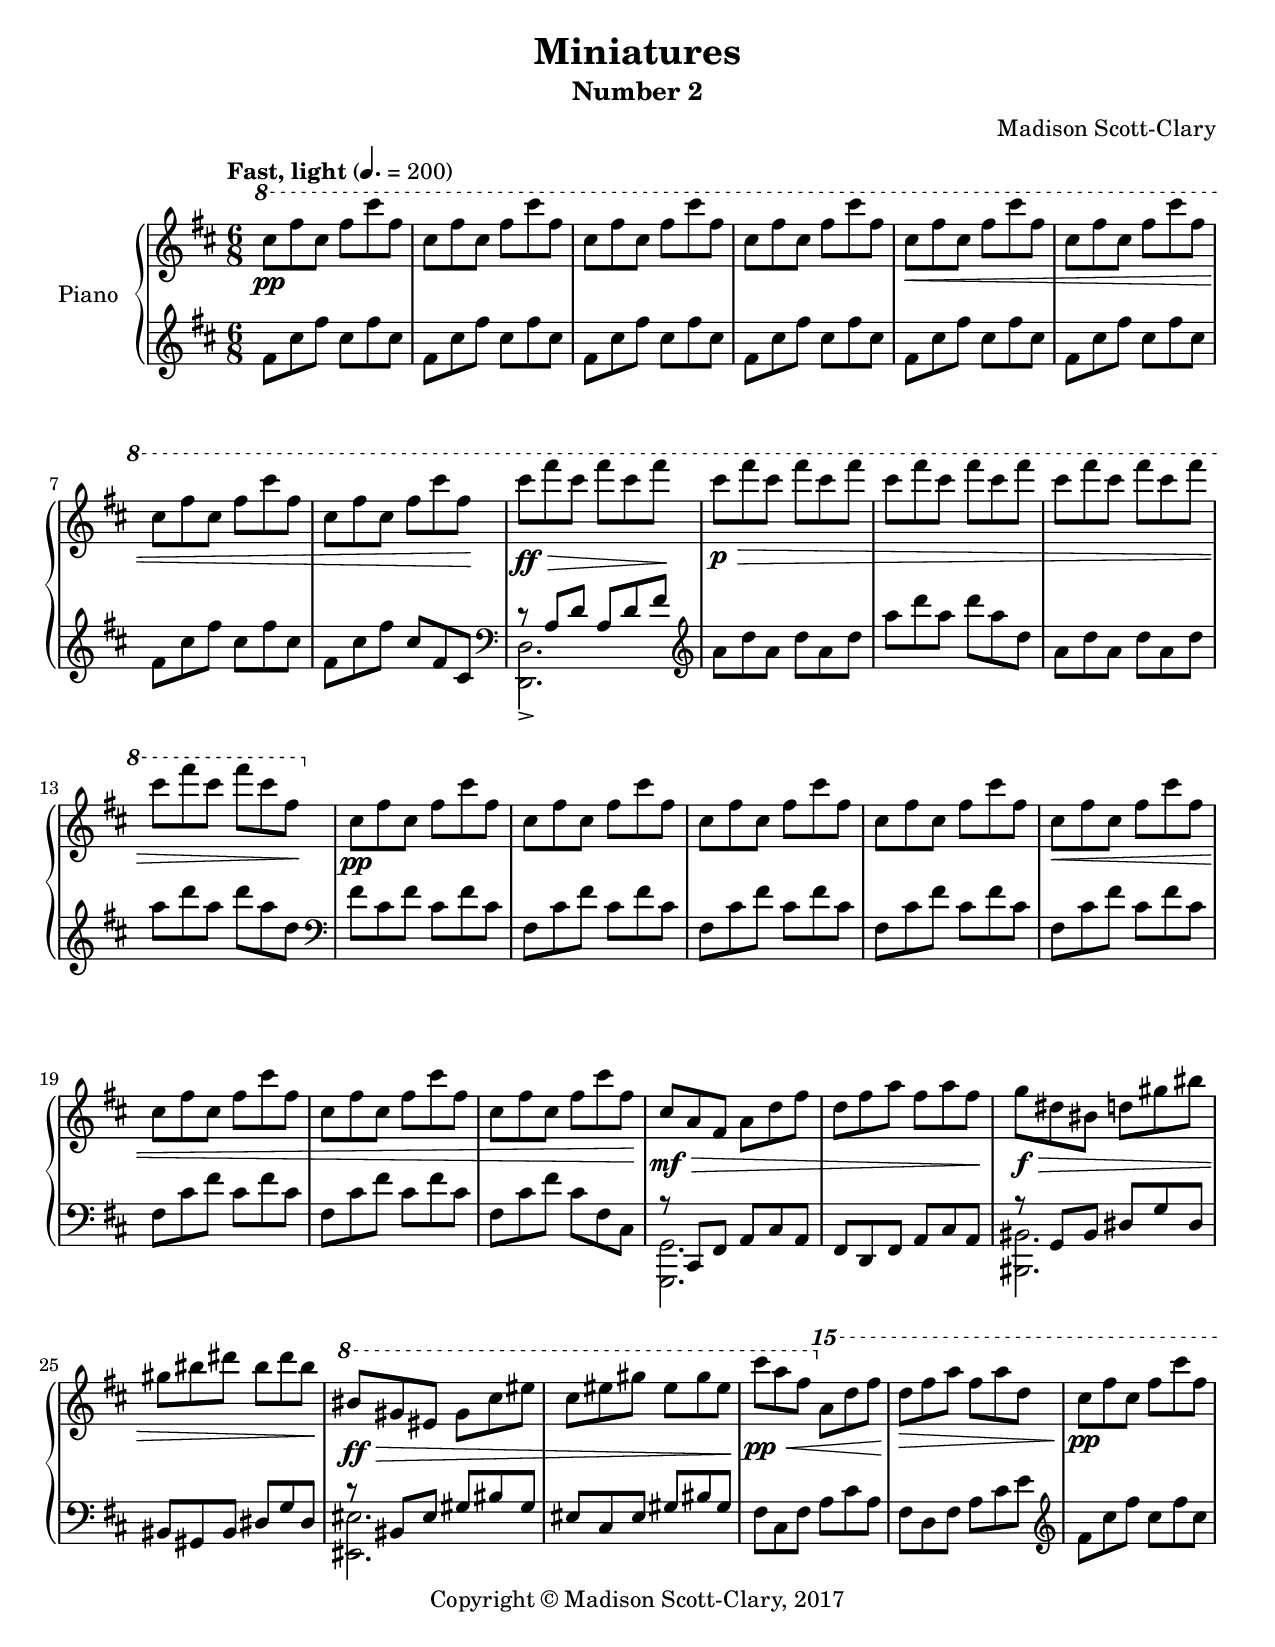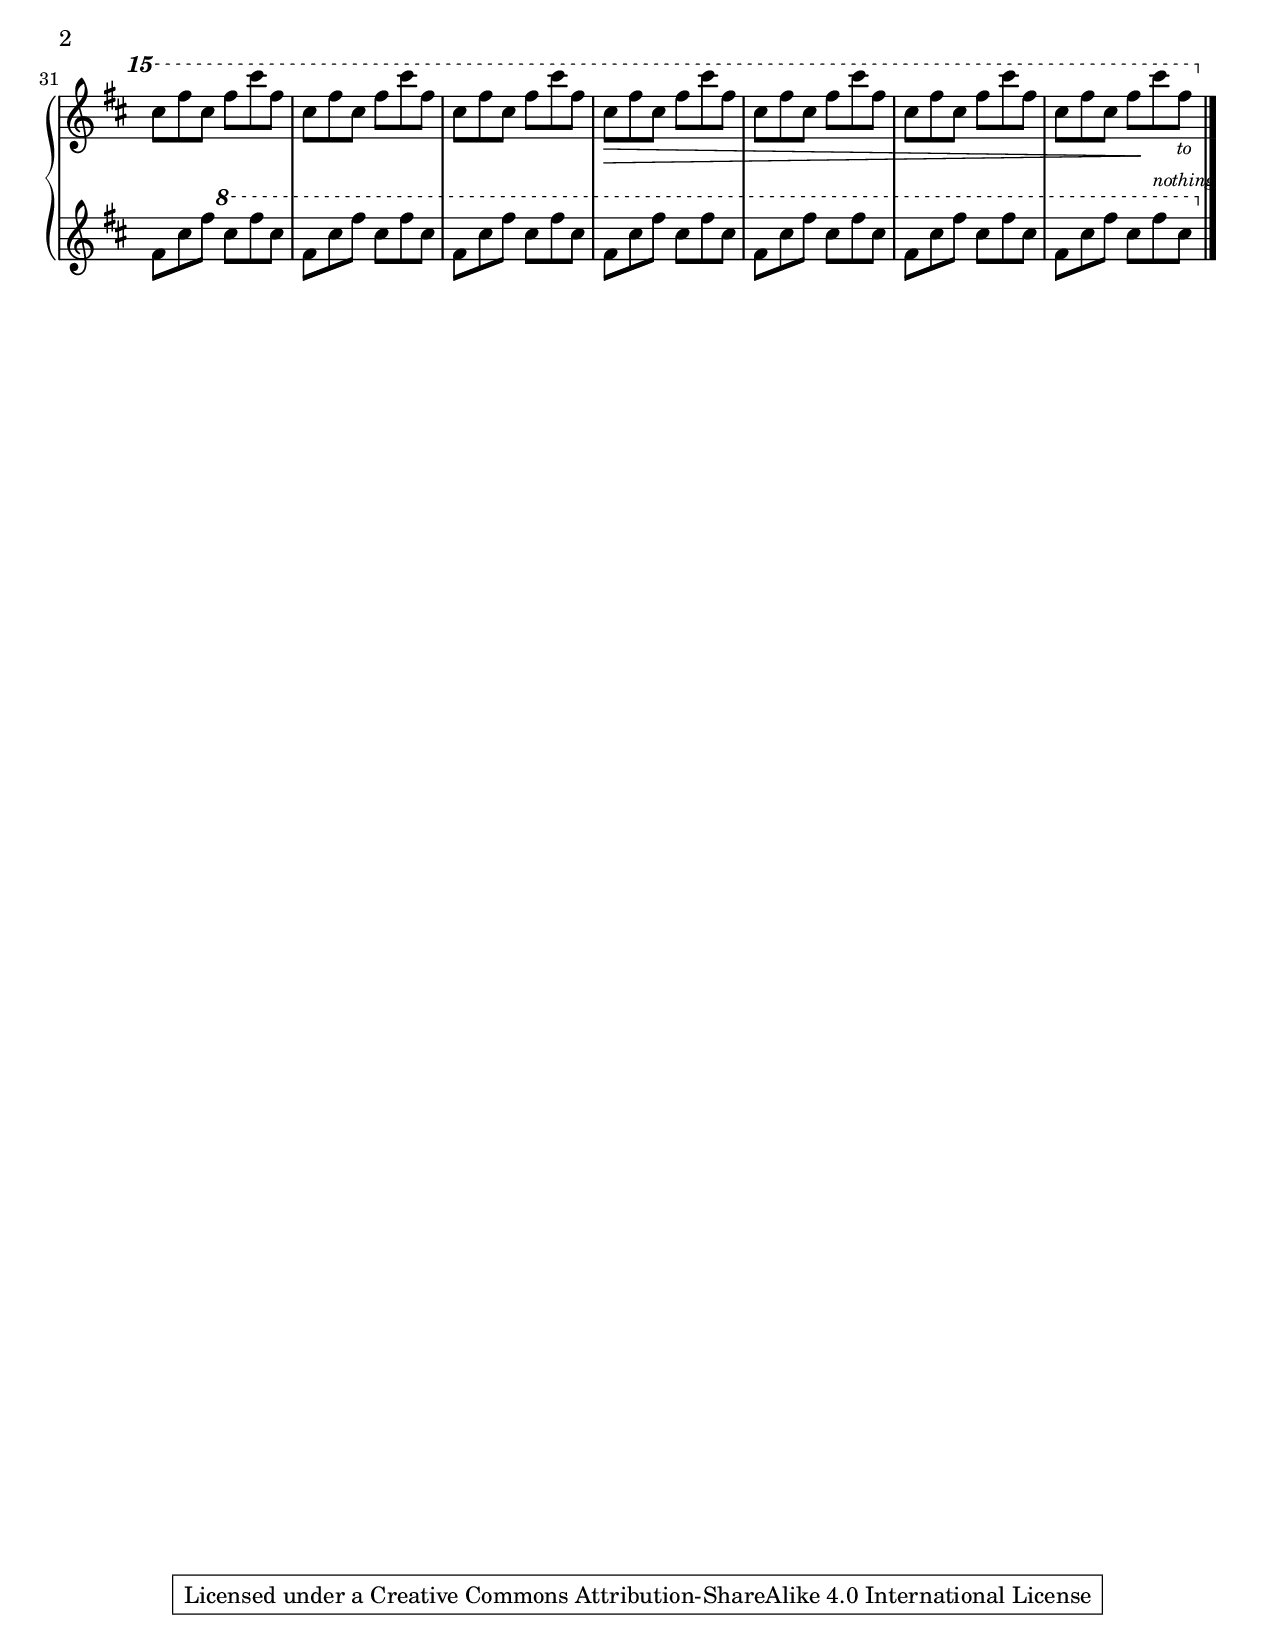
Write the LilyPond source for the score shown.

\version "2.18.2"

\header {
  title = "Miniatures"
  subtitle = "Number 2"
  composer = "Madison Scott-Clary"
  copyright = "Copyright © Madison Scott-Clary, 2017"
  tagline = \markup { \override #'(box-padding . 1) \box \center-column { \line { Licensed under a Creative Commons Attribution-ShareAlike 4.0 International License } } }
}

\paper {
  #(set-paper-size "letter")
}

\version "2.18.2"

right = \relative c''' {
  \key d \major
  \time 6/8
  \tempo "Fast, light" 4. = 200
  \clef treble
  \ottava #1
  cis8\pp fis cis fis cis' fis,
  cis fis cis fis cis' fis,
  cis fis cis fis cis' fis,
  cis fis cis fis cis' fis,
  cis\< fis cis fis cis' fis,
  cis fis cis fis cis' fis,
  cis fis cis fis cis' fis,
  cis fis cis fis cis' fis,\!
  cis'\ff\> fis cis fis cis fis\!
  cis\p\> fis cis fis cis fis
  cis fis cis fis cis fis
  cis fis cis fis cis fis
  cis fis cis fis cis fis,\!
  \ottava #0
  cis,\pp fis cis fis cis' fis,
  cis fis cis fis cis' fis,
  cis fis cis fis cis' fis,
  cis fis cis fis cis' fis,
  cis\< fis cis fis cis' fis,
  cis fis cis fis cis' fis,
  cis fis cis fis cis' fis,
  cis fis cis fis cis' fis,\!
  cis\mf\> a fis a d fis
  d fis a fis a fis\!
  g\f\> dis bis d gis bis
  gis bis dis bis dis bis\!
  \ottava #1
  bis\ff\> gis eis gis cis eis
  cis eis gis eis gis eis\!
  cis'\pp\< a fis \ottava #2 a d fis\!
  d\> fis a fis a d,
  cis\!\pp fis cis fis cis' fis,
  cis fis cis fis cis' fis,
  cis fis cis fis cis' fis,
  cis fis cis fis cis' fis,
  cis\> fis cis fis cis' fis,
  cis fis cis fis cis' fis,
  cis fis cis fis cis' fis,
  cis fis cis fis\! cis'_\markup { \center-column \tiny \italic { to nothing } } fis,
  \bar "|."
}

left = \relative c' {
  \set Staff.pedalSustainStyle = #'mixed
  \key d \major
  \clef treble
  fis8 cis' fis cis fis cis
  fis, cis' fis cis fis cis
  fis, cis' fis cis fis cis
  fis, cis' fis cis fis cis
  fis, cis' fis cis fis cis
  fis, cis' fis cis fis cis
  fis, cis' fis cis fis cis
  fis, cis' fis cis fis, cis
  \clef bass
  << {
    r8 a d a d fis
  } \\ {
    <d, d,>2.->
  } >>
  \clef treble
  a''8 d a d a d
  a' d a d a d,
  a d a d a d
  a' d a d a d,
  \clef bass
  fis, cis fis cis fis cis
  fis, cis' fis cis fis cis
  fis, cis' fis cis fis cis
  fis, cis' fis cis fis cis
  fis, cis' fis cis fis cis
  fis, cis' fis cis fis cis
  fis, cis' fis cis fis cis
  fis, cis' fis cis fis, cis
  << {
    r8 cis, fis a cis a
    fis d fis a cis a
    r g bis dis g dis
    bis gis bis dis g dis
    r bis eis gis bis gis
    eis cis eis gis bis gis
  } \\ {
    <g, g,>2.
    s
    <bis bis,>
    s
    <eis eis,>
  } >>
  fis8 cis fis a cis a
  fis d fis a cis e
  \clef treble
  fis cis' fis cis fis cis
  fis, cis' fis \ottava #1 cis' fis cis
  fis, cis' fis cis fis cis
  fis, cis' fis cis fis cis
  fis, cis' fis cis fis cis
  fis, cis' fis cis fis cis
  fis, cis' fis cis fis cis
  fis, cis' fis cis fis cis
  \bar "|."
}

minTwo = \new PianoStaff \with {
    instrumentName = "Piano"
  } <<
    \new Staff = "right" \with {
      midiInstrument = "acoustic grand"
    } \right
    \new Staff = "left" \with {
      midiInstrument = "acoustic grand"
    } { \clef treble \left }
  >>
  
%\score { \minTwo }

\score {
  \minTwo
}
